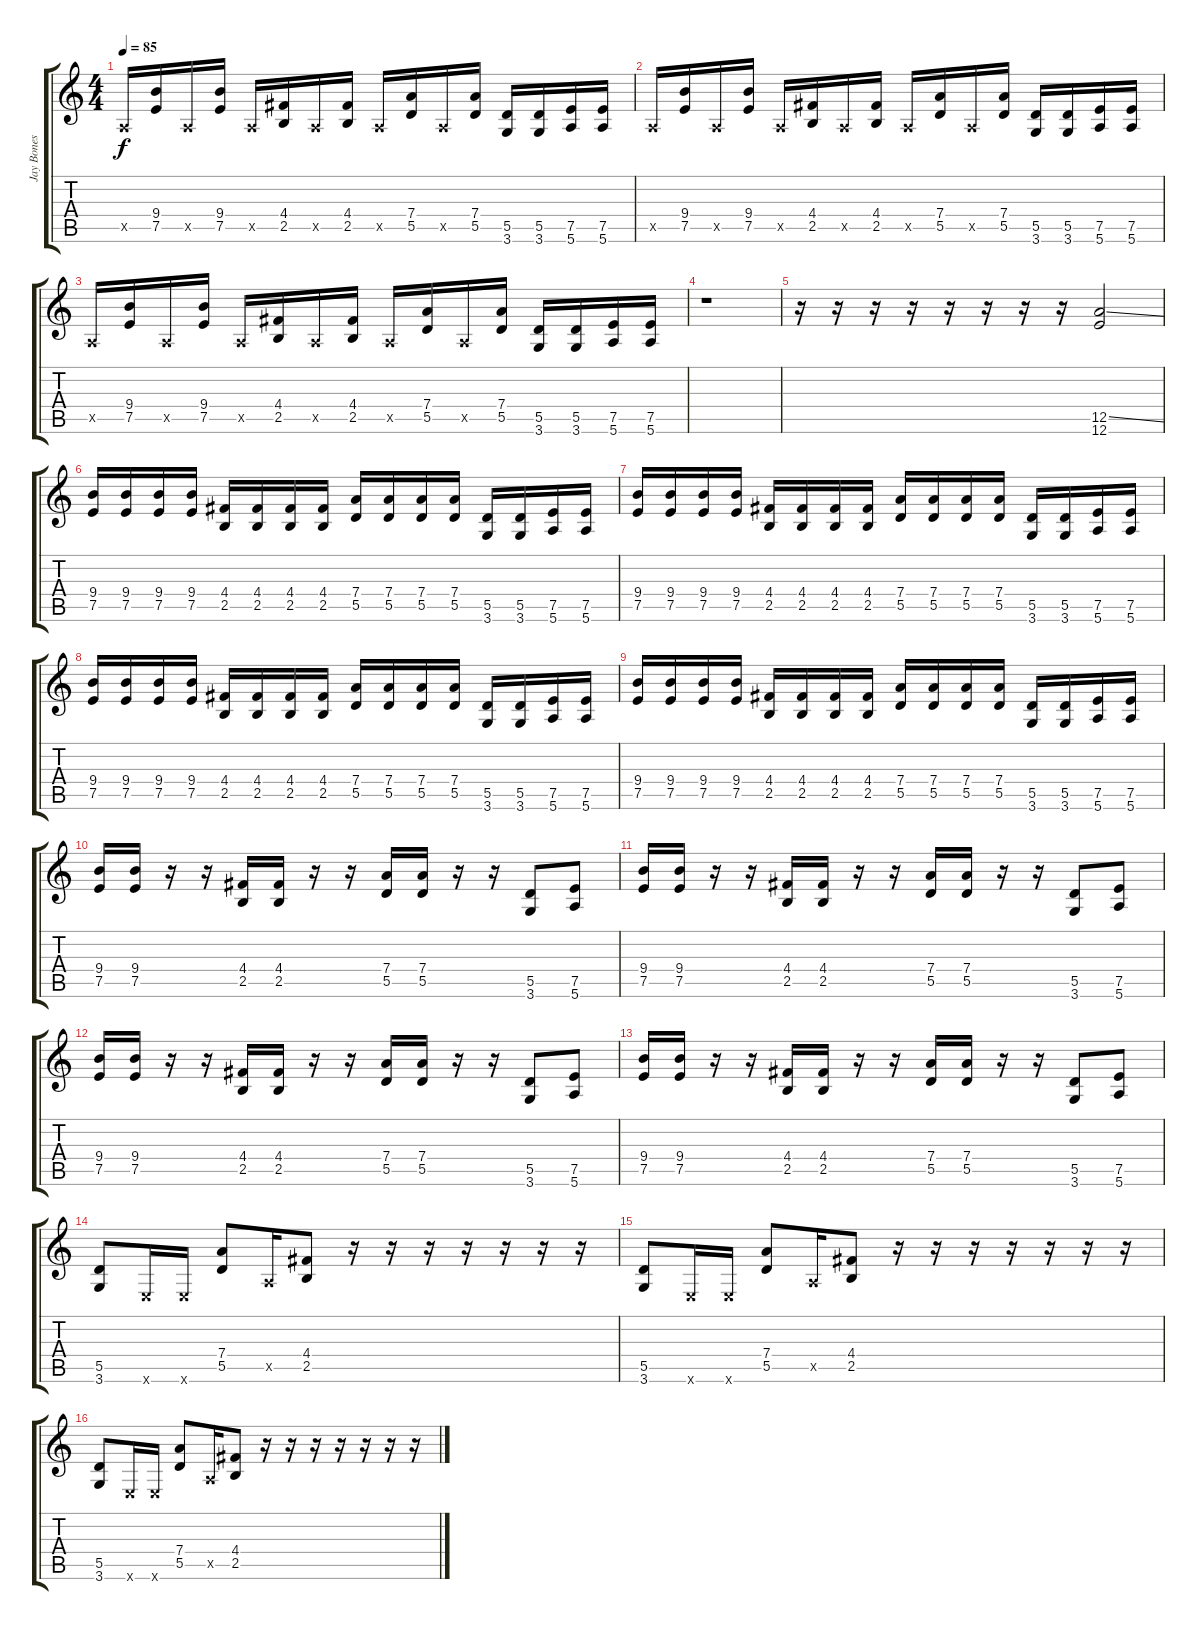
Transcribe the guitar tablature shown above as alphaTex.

\track ("Jay Bones II" "Jay Bones ") {instrument distortionguitar}
\staff {score tabs}
\tuning (E4 B3 G3 D3 A2 E2) {hide}
\ts (4 4)
\tempo 85
\clef g2
\ks c
0.5{x}.16{dy f} (9.4 7.5).16 0.5{x}.16 (9.4 7.5).16 0.5{x}.16 (4.4 2.5).16 0.5{x}.16 (4.4 2.5).16 0.5{x}.16 (7.4 5.5).16 0.5{x}.16 (7.4 5.5).16 (5.5 3.6).16 (5.5 3.6).16 (7.5 5.6).16 (7.5 5.6).16 |
0.5{x}.16 (9.4 7.5).16 0.5{x}.16 (9.4 7.5).16 0.5{x}.16 (4.4 2.5).16 0.5{x}.16 (4.4 2.5).16 0.5{x}.16 (7.4 5.5).16 0.5{x}.16 (7.4 5.5).16 (5.5 3.6).16 (5.5 3.6).16 (7.5 5.6).16 (7.5 5.6).16 |
0.5{x}.16 (9.4 7.5).16 0.5{x}.16 (9.4 7.5).16 0.5{x}.16 (4.4 2.5).16 0.5{x}.16 (4.4 2.5).16 0.5{x}.16 (7.4 5.5).16 0.5{x}.16 (7.4 5.5).16 (5.5 3.6).16 (5.5 3.6).16 (7.5 5.6).16 (7.5 5.6).16 |
r.1 |
r.16 r.16 r.16 r.16 r.16 r.16 r.16 r.16 (12.5{ss} 12.6).2 |
(9.4 7.5).16 (9.4 7.5).16 (9.4 7.5).16 (9.4 7.5).16 (4.4 2.5).16 (4.4 2.5).16 (4.4 2.5).16 (4.4 2.5).16 (7.4 5.5).16 (7.4 5.5).16 (7.4 5.5).16 (7.4 5.5).16 (5.5 3.6).16 (5.5 3.6).16 (7.5 5.6).16 (7.5 5.6).16 |
(9.4 7.5).16 (9.4 7.5).16 (9.4 7.5).16 (9.4 7.5).16 (4.4 2.5).16 (4.4 2.5).16 (4.4 2.5).16 (4.4 2.5).16 (7.4 5.5).16 (7.4 5.5).16 (7.4 5.5).16 (7.4 5.5).16 (5.5 3.6).16 (5.5 3.6).16 (7.5 5.6).16 (7.5 5.6).16 |
(9.4 7.5).16 (9.4 7.5).16 (9.4 7.5).16 (9.4 7.5).16 (4.4 2.5).16 (4.4 2.5).16 (4.4 2.5).16 (4.4 2.5).16 (7.4 5.5).16 (7.4 5.5).16 (7.4 5.5).16 (7.4 5.5).16 (5.5 3.6).16 (5.5 3.6).16 (7.5 5.6).16 (7.5 5.6).16 |
(9.4 7.5).16 (9.4 7.5).16 (9.4 7.5).16 (9.4 7.5).16 (4.4 2.5).16 (4.4 2.5).16 (4.4 2.5).16 (4.4 2.5).16 (7.4 5.5).16 (7.4 5.5).16 (7.4 5.5).16 (7.4 5.5).16 (5.5 3.6).16 (5.5 3.6).16 (7.5 5.6).16 (7.5 5.6).16 |
(9.4 7.5).16 (9.4 7.5).16 r.16 r.16 (4.4 2.5).16 (4.4 2.5).16 r.16 r.16 (7.4 5.5).16 (7.4 5.5).16 r.16 r.16 (5.5 3.6).8 (7.5 5.6).8 |
(9.4 7.5).16 (9.4 7.5).16 r.16 r.16 (4.4 2.5).16 (4.4 2.5).16 r.16 r.16 (7.4 5.5).16 (7.4 5.5).16 r.16 r.16 (5.5 3.6).8 (7.5 5.6).8 |
(9.4 7.5).16 (9.4 7.5).16 r.16 r.16 (4.4 2.5).16 (4.4 2.5).16 r.16 r.16 (7.4 5.5).16 (7.4 5.5).16 r.16 r.16 (5.5 3.6).8 (7.5 5.6).8 |
(9.4 7.5).16 (9.4 7.5).16 r.16 r.16 (4.4 2.5).16 (4.4 2.5).16 r.16 r.16 (7.4 5.5).16 (7.4 5.5).16 r.16 r.16 (5.5 3.6).8 (7.5 5.6).8 |
(5.5 3.6).8 0.6{x}.16 0.6{x}.16 (7.4 5.5).8 0.5{x}.16 (4.4 2.5).8 r.16 r.16 r.16 r.16 r.16 r.16 r.16 |
(5.5 3.6).8 0.6{x}.16 0.6{x}.16 (7.4 5.5).8 0.5{x}.16 (4.4 2.5).8 r.16 r.16 r.16 r.16 r.16 r.16 r.16 |
(5.5 3.6).8 0.6{x}.16 0.6{x}.16 (7.4 5.5).8 0.5{x}.16 (4.4 2.5).8 r.16 r.16 r.16 r.16 r.16 r.16 r.16
